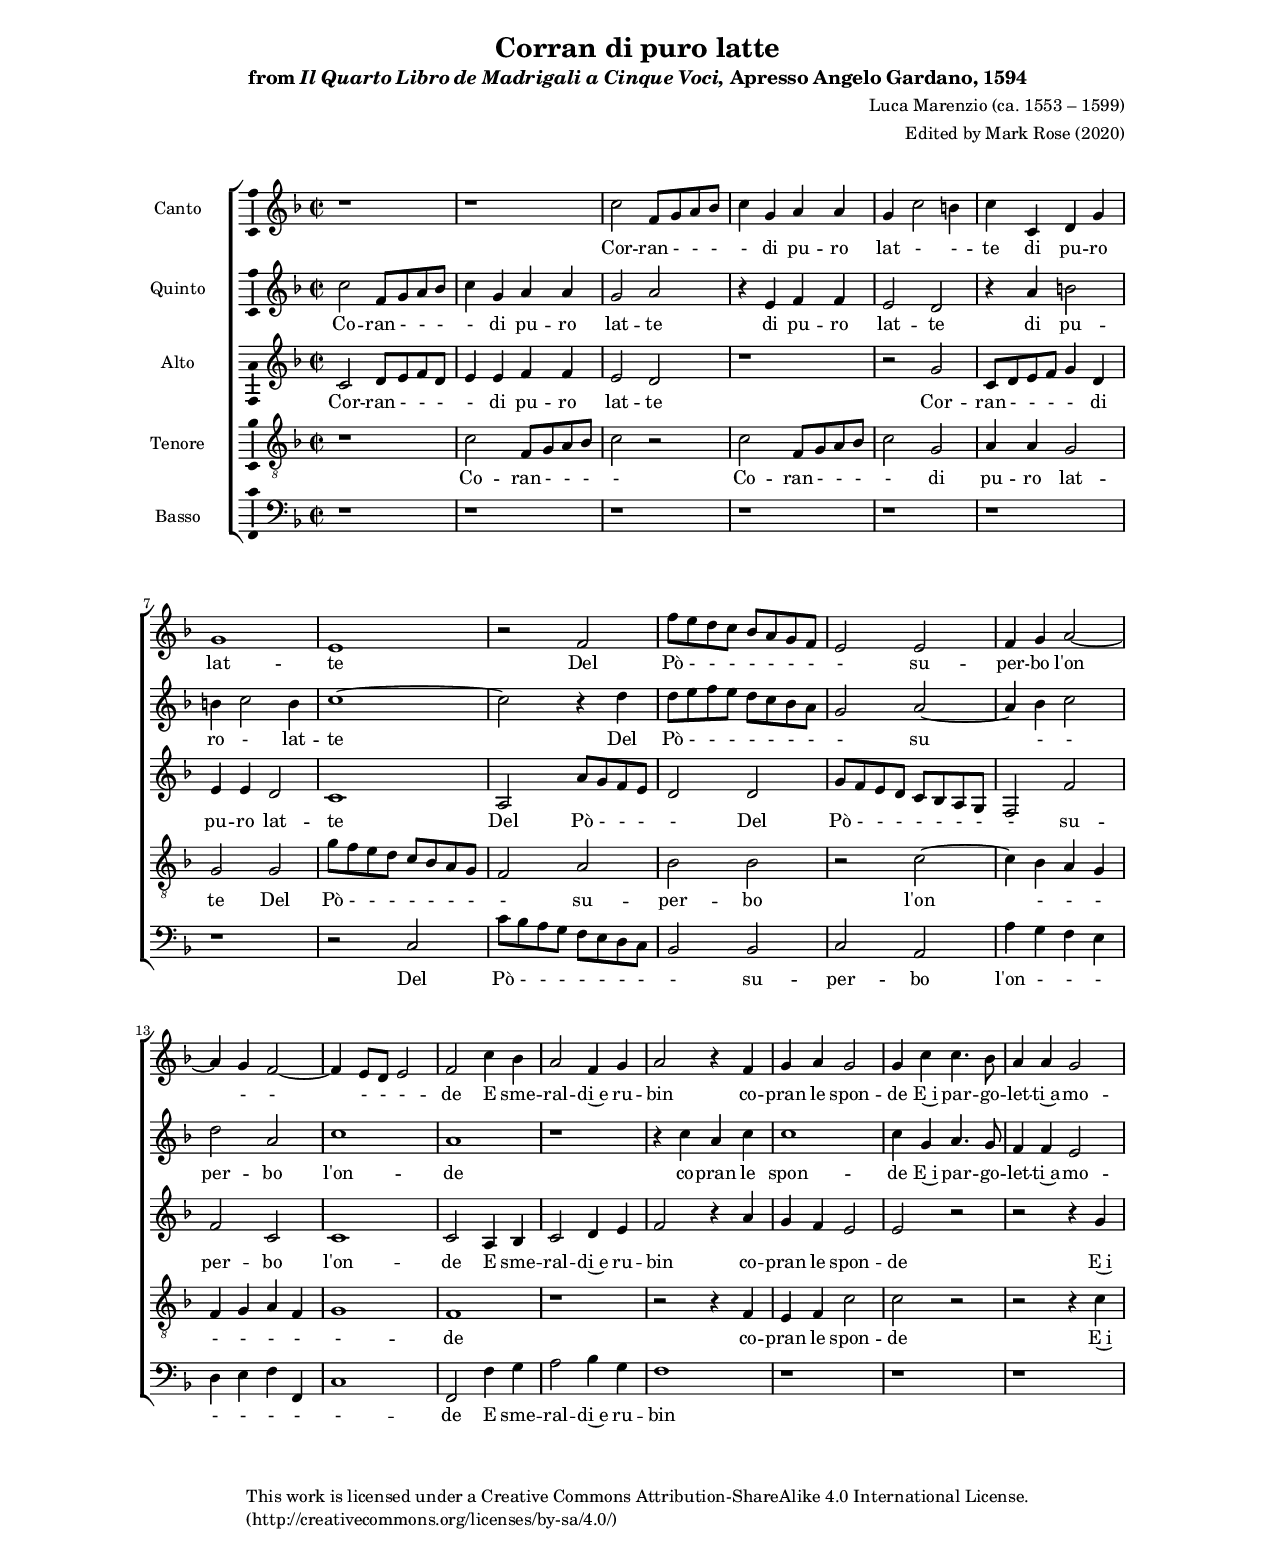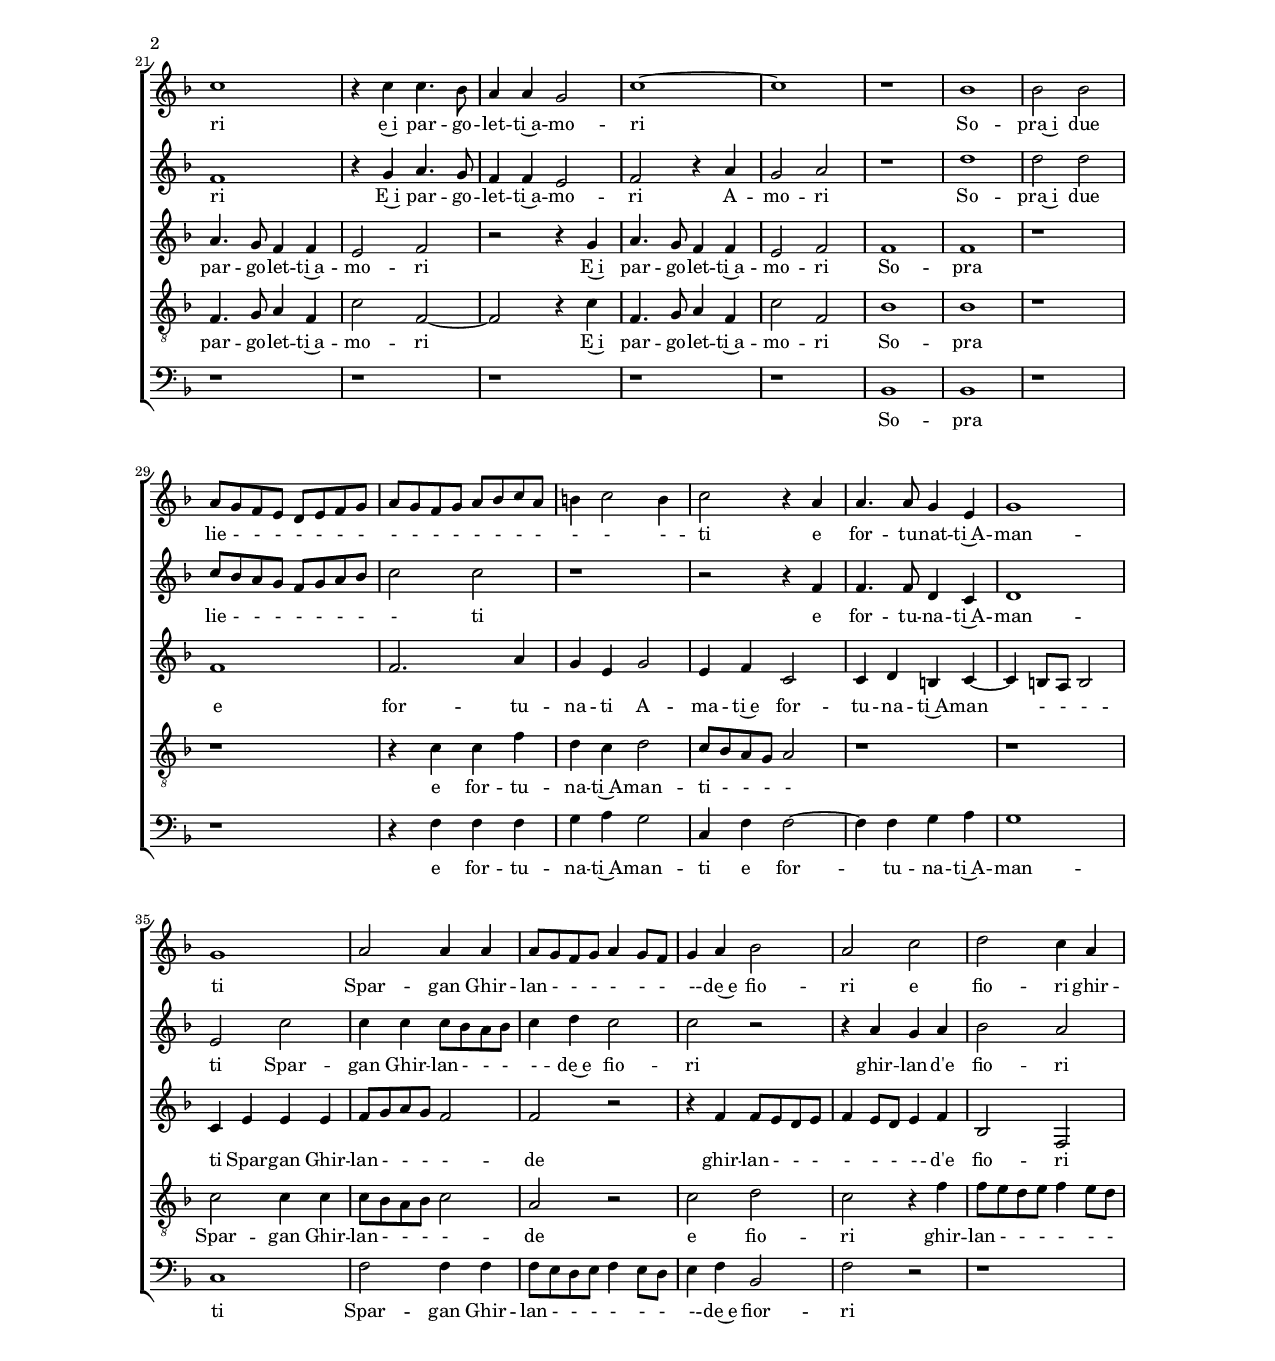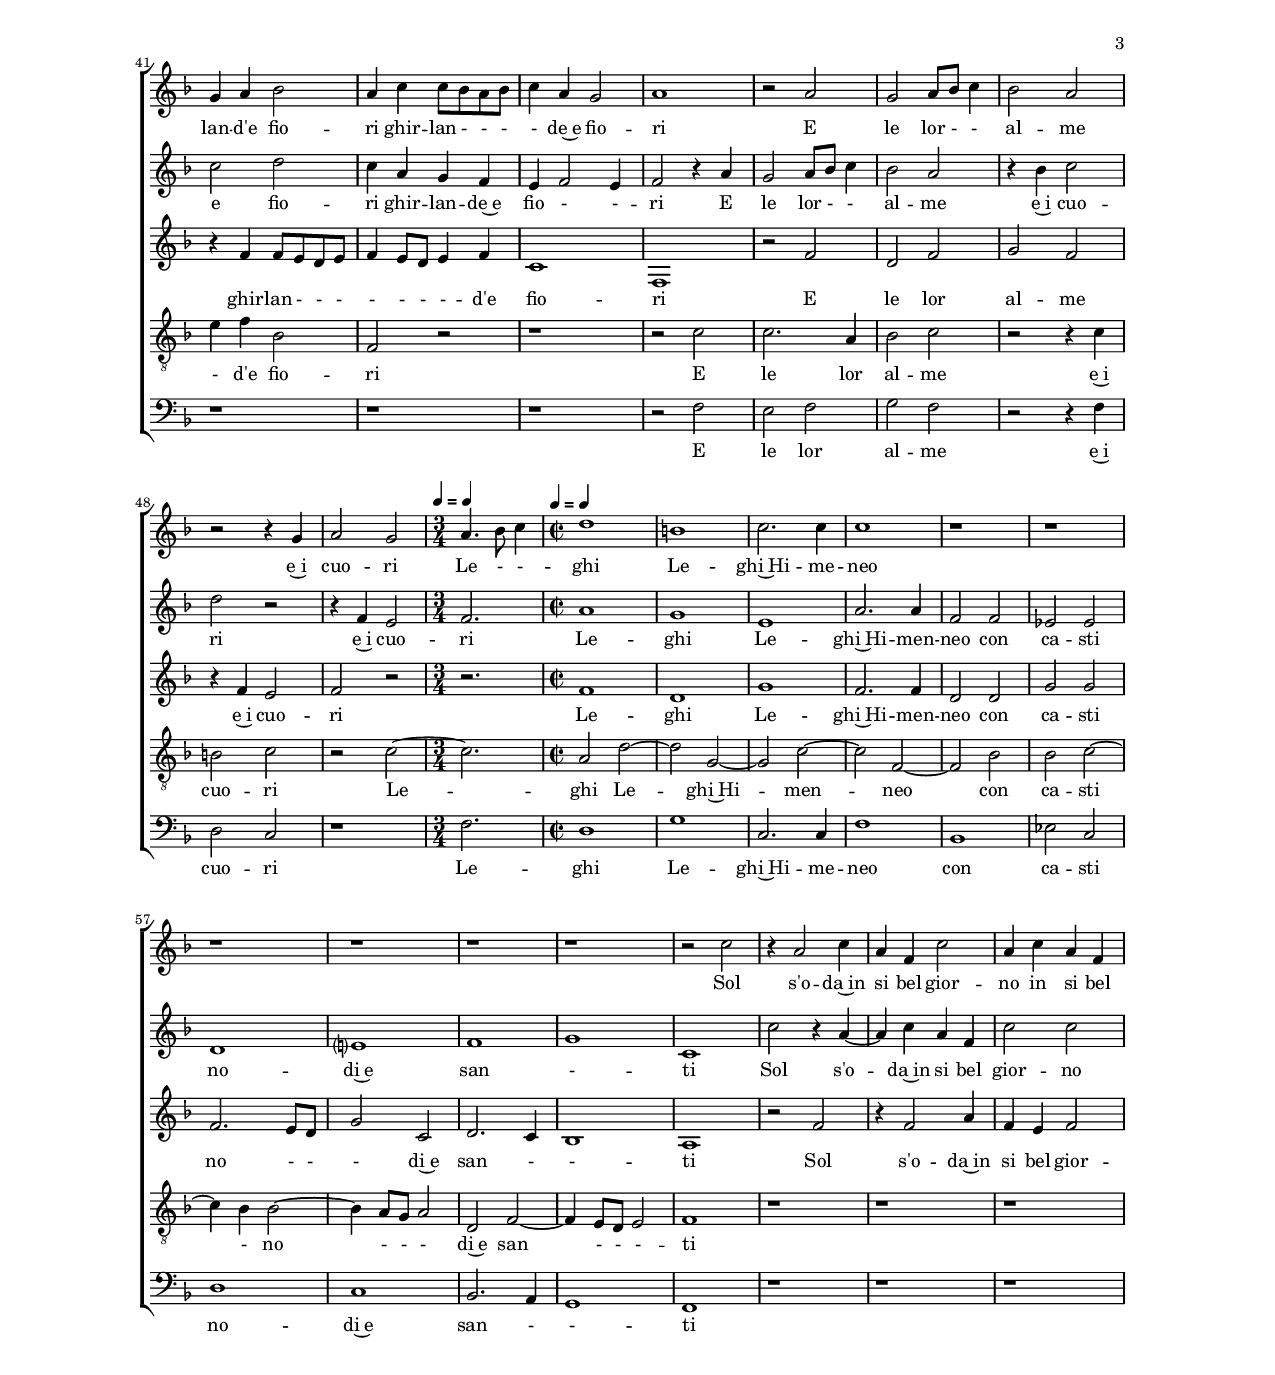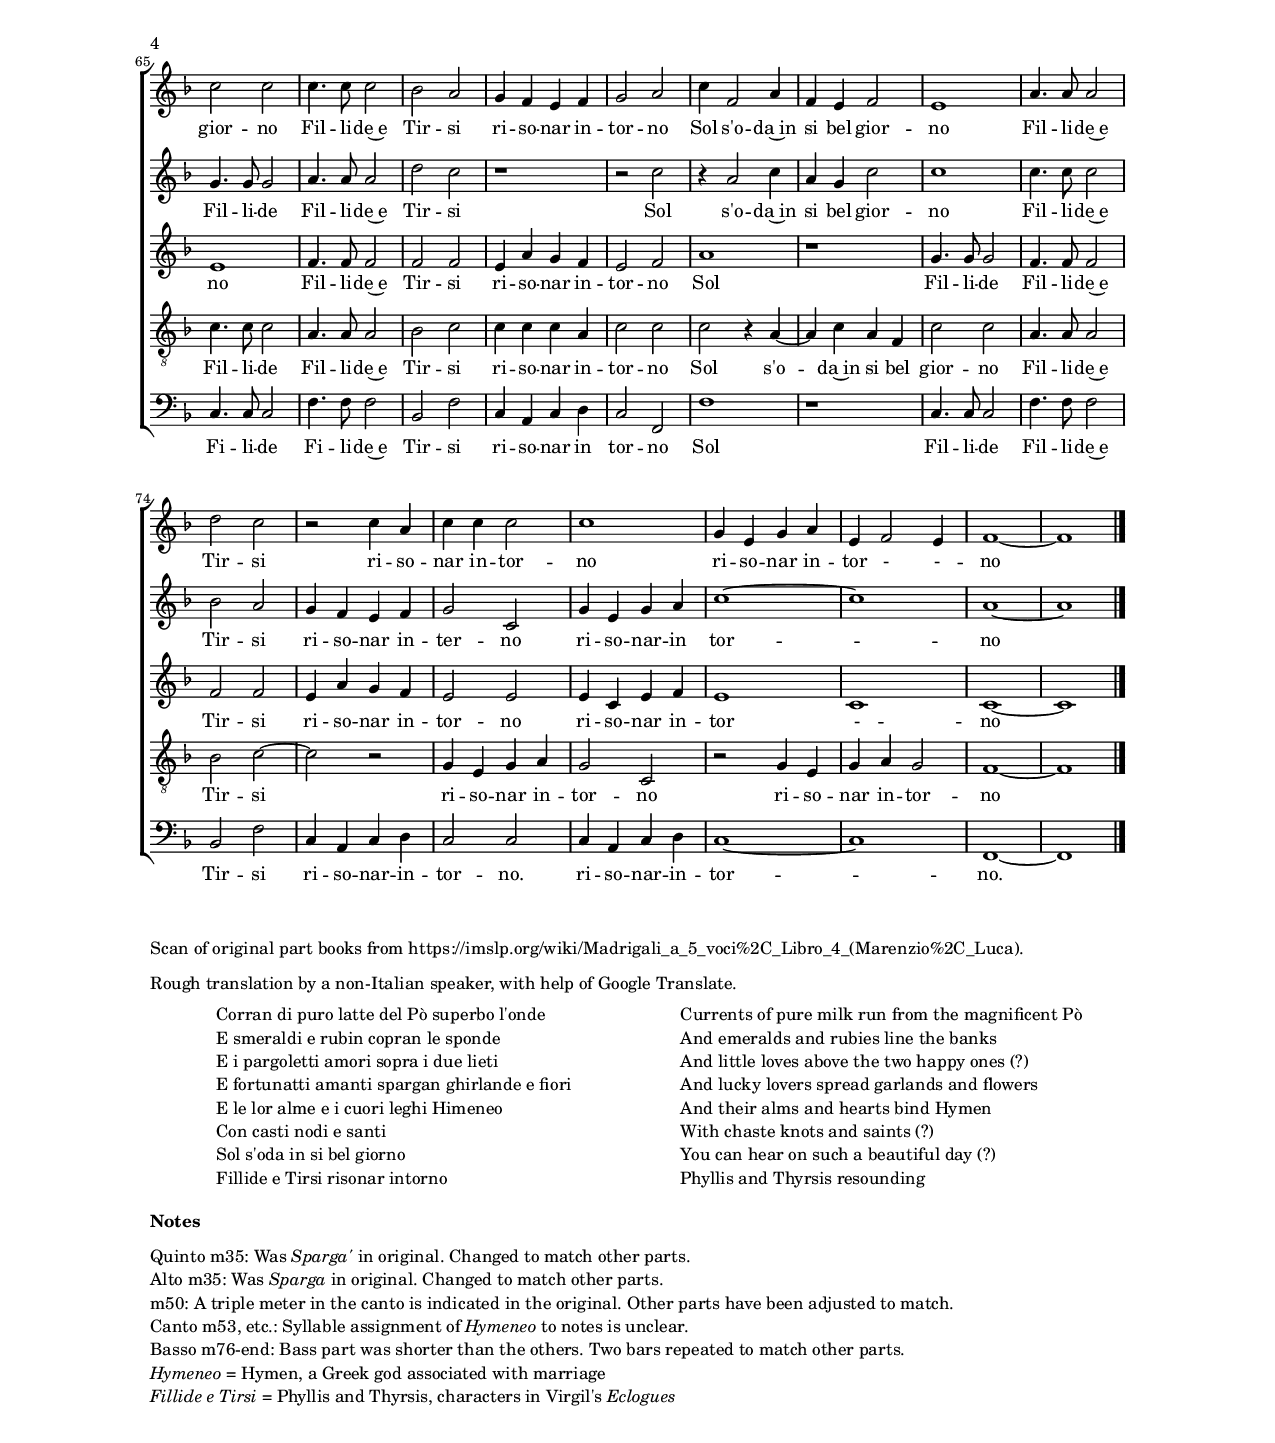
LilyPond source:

\language "english"

global = {
  \key f \major
  \time 2/2
}

ficta = { \once \set suggestAccidentals = ##t }

cantoNotes = {
  \transpose c' c' {
    \set Staff.instrumentName = #"Canto  "

    \clef "treble"
    \relative c'' {
      % line 1
      r\breve
      c2 f,8 g a bf c4 g4 a4 a4 g4 c2 b4 c4 c,4 d4 g4 g1 e1
      r2 f2 f'8 e d c bf a g f e2 e2

      % line 2
      f4 g4 a2. g4 f2. e8 d8 e2 f2
      c'4 bf4 a2 f4 g4 a2
      r4 f4 g4 a4 g2 g4 c4 c4. bf8 a4 a4 g2 c1
      r4 c4 c4. bf8 a4 a4 g2 c\breve
      r1

      % line 3
      bf1 bf2 bf2 a8 g f e d e f g a g f g a bf c a b4 c2 b4 c2
      r4 a4 a4. a8 g4 e4 g1 g1 a2 a4 a4 a8 g f g a4 g8 f8

      % line 4
      g4 a4 bf2 a2 c2 d2 c4 a4 g4 a4 bf2 a4 c4 c8 bf a bf c4 a4 g2 a1
      r2 a2 g2 a8 bf8 c4 bf2 a2
      r2 r4 g4 a2 g2

      % triplet bar in original
      \time 3/4
      \tempo \markup {
        \concat {
          \smaller \general-align #Y #DOWN \note #"4" #1
          " = "
          \smaller \general-align #Y #DOWN \note #"4" #1
        }
      }
      a4. bf8 c4
      \time 2/2
      \tempo \markup {
        \concat {
          \smaller \general-align #Y #DOWN \note #"4" #1
          " = "
          \smaller \general-align #Y #DOWN \note #"4" #1
        }
      }

      % line 5
      d1 b1 c2. c4 c1
      r\breve*2 r\breve r2 c2
      r4 a2 c4 a4 f4 c'2 a4 c4 a4 f4 c'2 c2
      c4. c8 c2 bf2 a2 g4 f4 e4 f4 g2 a2 c4 f,2 a4

      % line 6
      f4 e4 f2 e1 a4. a8 a2 d2 c2
      r2 c4 a4 c4 c4 c2 c1 g4 e4 g4 a4 e4 f2 e4 f\breve
    }
    \override Staff.BarLine.transparent = ##f
    \bar "|."
  }
}

cantoLyrics = \lyricmode {
  % line 1
  Cor -- ran - - - - di pu -- ro lat - - -- te
  di pu -- ro lat -- te
  Del Pò - - - - - - - - su --

  % line 2
  per -- bo l'on - - - - - -- de
  E sme -- ral -- di~e ru -- bin
  co -- pran le spon -- de
  E~i par -- go -- let -- ti~a -- mo -- ri
  e~i par -- go -- let -- ti~a -- mo -- ri

  % line 3
  So -- pra~i due lie - - - - - - - - - - - - - - - - - - -- ti
  e for -- tu -- nat -- ti~A -- man -- ti
  Spar -- gan Ghir -- lan - - - - - - - --

  % line 4
  de~e fio -- ri e fio -- ri ghir -- lan -- d'e fio -- ri
  ghir -- lan - - - - de~e fio -- ri
  E le lor - - al -- me
  e~i cuo -- ri Le - - -- ghi
  Le --

  % line 5
  ghi~Hi -- me -- neo
  Sol s'o -- da~in si bel gior -- no in si bel gior -- no
  Fil -- li -- de~e Tir -- si ri -- so -- nar in -- tor -- no
  Sol s'o -- da~in

  % line 6
  si bel gior -- no
  Fil -- li -- de~e Tir -- si
  ri -- so -- nar in -- tor -- no
  ri -- so -- nar in -- tor - - -- no

}

altoNotes = {
  \transpose c' c'' {
    \set Staff.instrumentName = #"Alto  "

    \clef "treble"
    \relative c {
      % line 1
      c2 d8 e f d e4 e4 f4 f4 e2 d2
      r1 r2 g2 c,8 d e f g4 d4 e4 e4 d2 c1
      a2 a'8 g f e d2 d2 g8 f e d c bf a g f2 f'2 f2 c2

      % line 2
      c1 c2 a4 bf4 c2 d4 e4 f2
      r4 a4 g4 f4 e2 e2
      r2 r2 r4 g4 a4. g8 f4 f4 e2 f2
      r2 r4 g4 a4. g8 f4 f4 e2 f2 f1 f1
      r1 f1 f2. a4 g4 e4 g2

      % line 3
      e4 f4 c2 c4 d4 b4 c2 b8 a8 b2 c4
      e4 e4 e4 f8 g a g f2 f2
      r2 r4 f4 f8 e d e f4 e8 d8 e4 f4 bf,2 f2
      r4 f'4 f8 e d e f4 e8 d8 e4 f4

      % line 4
      c1 f,1
      r2 f'2 d2 f2 g2 f2
      r4 f4 e2 f2
      r2

      % triplet bar in original
      r2.

      f1 d1 g1 f2. f4 d2 d2 g2 g2 f2. e8 d8 g2 c,2 d2. c4 bf1 a1
      r2 f'2
      r4 f2 a4 f4 e4

      % line 5
      f2 e1 f4. f8 f2 f2 f2 e4 a4 g4 f4 e2 f2 a1
      r1 g4. g8 g2 f4. f8 f2 f2 f2 e4 a4 g4 f4 e2 e2 e4 c4 e4 f4
      e1 c1 c\breve % ! written as if three breves

      % line 6
    }
  }
}

altoLyrics = \lyricmode {
  % line 1
  Cor -- ran - - - - di pu -- ro lat -- te
  Cor -- ran - - - - di pu -- ro lat -- te
  Del Pò - - - -
  Del Pò - - - - - - - - su -- per -- bo

  % line 2
  l'on -- de
  E sme -- ral -- di~e ru -- bin
  co -- pran le spon -- de
  E~i par -- go -- let -- ti~a -- mo -- ri
  E~i par -- go -- let -- ti~a -- mo -- ri So -- pra
  e for -- tu -- na -- ti
  A --

  % line 3
  ma -- ti~e for -- tu -- na -- ti~A -- man - - - -- ti
  Spar -- gan Ghir -- lan - - - - -- de
  ghir -- lan - - - - - - - -- d'e fio -- ri
  ghir -- lan - - - - - - - -- d'e

  % line 4
  fio -- ri
  E le lor al -- me
  e~i cuo -- ri
  Le -- ghi
  Le -- ghi~Hi -- men -- neo con ca -- sti no - - - di~e san - - -- ti
  Sol s'o -- da~in si bel

  % line 5
  gior -- no
  Fil -- li -- de~e Tir -- si ri -- so -- nar in -- tor -- no
  Sol Fil -- li -- de
  Fil -- li -- de~e Tir -- si ri -- so -- nar in -- tor -- no
  ri -- so -- nar in -- tor - -- no
}

tenoreNotes = {
  \transpose c' c' {
    \set Staff.instrumentName = #"Tenore  "

    \clef "treble_8"
    \relative c' {
      % line 1
      r1 c2 f,8 g a bf c2
      r2 c2 f,8 g a bf c2 g2 a4 a4 g2 g2
      g2 g'8 f e d c bf a g f2 a2 bf2 bf2

      % line 2
      r2 c2. bf4 a4 g4 f4 g4 a4 f4 g1 f1
      r1 r2 r4 f4 e4 f4 c'2 c2
      r2 r2 r4 c4 f,4. g8 a4 f4 c'2 f,1
      r4 c'4 f,4. g8 a4 f4 c'2 f,2 bf1 bf1
      r1 r1

      % line 3
      r4 c4 c4 f4 d4 c4 d2 c8 bf a g a2
      r\breve c2 c4 c4 c8 bf a bf c2 a2
      r2 c2 d2 c2
      r4 f4 f8 e d e f4 e8 d8 e4 f4 bf,2 f2
      r2 r1

      % line 4
      r2 c'2 c2. a4 bf2 c2
      r2 r4 c4 b2 c2
      r2

      % just before triplet bar in canto; adjusting rhythm to match canto
      c2~ c2. a2 % ! was: c1 a1
      d1 g,1 c1 f,1 bf2 bf2 c2. bf4 bf2. a8 g8 a2 d,2
          f2. e8 d8 e2 f1
      r1 r\breve c'4. c8 c2

      % line 5
      a4. a8 a2 bf2 c2 c4 c4 c4 a4 c2 c2 c2
      r4 a2 c4 a4 f4 c'2 c2 a4. a8 a2 bf2 c1
      r2 g4 e4 g4 a4 g2 c,2
      r2 g'4 e4 g4 a4 g2 f\breve
    }
  }
}

tenoreLyrics = \lyricmode {
  % line 1
  Co -- ran - - - -
  Co -- ran - - - - di pu -- ro lat -- te
  Del Pò - - - - - - - - su -- per -- bo

  % line 2
  l'on - - - - - - - - -- de
  co -- pran le spon -- de
  E~i par -- go -- let -- ti~a -- mo -- ri
  E~i par -- go -- let -- ti~a -- mo -- ri
  So -- pra

  % line 3
  e for -- tu -- na -- ti~A -- man -- ti - - - -
  Spar -- gan Ghir -- lan - - - - -- de
  e fio -- ri ghir -- lan - - - - - - - d'e fio -- ri

  % line 4
  E le lor al -- me
  e~i cuo -- ri
  Le -- ghi
  Le -- ghi~Hi -- men -- neo con ca -- sti - no - - - di~e san - - - -- ti
  Fil -- li -- de

  % line 5
  Fil -- li -- de~e Tir -- si ri -- so -- nar in -- tor -- no
  Sol s'o -- da~in si bel gior -- no
  Fil -- li -- de~e Tir -- si
  ri -- so -- nar in -- tor -- no
  ri -- so -- nar in -- tor -- no
}

bassoNotes = {
  \transpose c' c' {
    \set Staff.instrumentName = #"Basso  "

    \clef "bass"
    \relative c {
      % line 1
      r\breve r\breve r\breve
      r1 r2 c2 c'8 bf a g f e d c bf2 bf2 c2 a2
          a'4 g4 f4 e4 d4 e4 f4 f,4 c'1 f,2 f'4 g4
      
      % line 2
      a2 bf4 g4 f1
      r1 r\breve r\breve r\breve
      r1 bf,1 bf1
      r1 r1 r4 f'4 f4 f4 g4 a4 g2 c,4 f4 f2. f4 g4 a4 g1 c,1
      f2 f4 f4 f8 e d e f4 e8 d8

      % line 3
      e4 f4 bf,2 f'2
      r2 r1 r\breve r1 r2 f2 e2 f2 g2 f2
      r2 r4 f4 d2 c2

      % triplet bar in canto; adjusting rhythm to match
      r1
      f2. % ! was: f1
      d1 g1 c,2. c4 f1 bf,1 ef2 c2 d1 c1 bf2. a4 g1 f1
      r1 r\breve

      % line 4
      c'4. c8 c2 f4. f8 f2 bf,2 f'2 c4 a4 c4 d4 c2 f,2 f'1
      r1 c4. c8 c2 f4. f8 f2 bf,2 f'2

      % ! Added two bars to match other parts
      c4 a4 c4 d4
      c2 c2

      c4 a4 c4 d4
      c\breve f,\breve
    }
  }
}

bassoLyrics = \lyricmode {
  % line 1
  Del Pò - - - - - - - - su -- per -- bo
  l'on - - - - - - - - -- de E sme --

  % line 2
  ral -- di~e ru -- bin
  So -- pra
  e for -- tu -- na -- ti~A -- man -- ti
  e for -- tu -- na -- ti~A -- man -- ti
  Spar -- gan Ghir -- lan - - - - - - - --

  % line 3
  de~e fior -- ri
  E le lor al -- me
  e~i cuo -- ri
  Le -- ghi
  Le -- ghi~Hi -- me -- neo con ca -- sti no -- di~e san - - -- ti

  % line 4
  Fi -- li -- de
  Fi -- li -- de~e Tir -- si ri -- so -- nar in tor -- no
  Sol
  Fil -- li -- de
  Fil -- li -- de~e Tir -- si

  % ! Added two bars to match other parts
  ri -- so -- nar -- in -- tor -- no.

  ri -- so -- nar -- in -- tor -- no.
}

quintoNotes = {
  \transpose c' c' {
    \set Staff.instrumentName = #"Quinto  "

    \clef "treble"
    \relative c'' {
      % line 1
      c2 f,8 g a bf c4 g4 a4 a4 g2 a2
      r4 e4 f4 f4 e2 d2
      r4 a'4 b2 b4 c2 b4 c1.
      r4 d4 d8 e f e
      
      % line 2
      d8 c bf a g2 a2. bf4 c2 d2 a2 c1 a1
      r1 r4 c4 a4 c4 c1 c4 g4 a4. g8 f4 f4 e2 f1
      r4 g4 a4. g8 f4 f4 e2 f2
      r4 a4

      % line 3
      g2 a2
      r1 d1 d2 d2 c8 bf a g f g a bf c2 c2
      r1 r2 r4 f,4 f4. f8 d4 c4 d1 e2
      c'2 c4 c4 c8 bf a bf c4 d4 c2 c2
      r2

      % line 4
      r4 a4 g4 a4 bf2 a2 c2 d2 c4 a4 g4 f4 e4 f2 e4 f2
      r4 a4 g2 a8 bf8 c4 bf2 a2
      r4 bf4 c2 d2
      r2 r4
      % just before triplet bar in canto; adjusting rhythm
      f,4 e2
      f2. % ! was: f1
      a1 g1 e1

      % line 5
      a2. a4 f2 f2 ef2 ef2 d1 e?1
      f1 g1 c,1 % ! written as: f\breve g\breve c,\breve
      c'2
      r4 a2 c4 a4 f4 c'2 c2 g4. g8 g2 a4. a8 a2 d2 c2
      r1 r2 c2
      r4 a2 c4 a4 g4

      % line 6
      c2 c1 c4. c8 c2 bf2 a2 g4 f4 e4 f4 g2 c,2 g'4 e4 g4 a4
          c\breve a\breve
    }
  }
}

quintoLyrics = \lyricmode {
  % line 1
  Co -- ran - - - - di pu -- ro lat -- te
  di pu -- ro lat -- te
  di pu -- ro - lat -- te
  Del Pò - - - - - - - -

  % line 2
  su - - per -- bo l'on -- de
  co -- pran le spon -- de E~i par -- go -- let -- ti~a -- mo -- ri
  E~i par -- go -- let -- ti~a -- mo -- ri
  A --

  % line 3
  mo -- ri
  So -- pra~i due lie - - - - - - - - ti
  e for -- tu -- na -- ti~A -- man -- ti
  Spar -- gan Ghir -- lan - - - - -- de~e fio -- ri

  % line 4
  ghir -- lan -- d'e fio -- ri e fio -- ri
  ghir -- lan -- de~e fio - - -- ri
  E le lor - - al -- me
  e~i cuo -- ri
  e~i cuo -- ri
  Le -- ghi
  Le --

  % line 5
  ghi~Hi -- men -- neo con ca -- sti no -- di~e  san - -- ti
  Sol
  s'o -- da~in si bel gior -- no
  Fil -- li -- de
  Fil -- li -- de~e Tir -- si
  Sol s'o -- da~in si bel

  % line 6
  gior -- no
  Fil -- li -- de~e Tir -- si ri -- so -- nar in -- ter -- no
  ri -- so -- nar -- in tor -- no
}

\header{
  title = "Corran di puro latte"
  subtitle = \markup { from \italic { Il Quarto Libro de Madrigali a Cinque Voci, } Apresso Angelo Gardano, 1594 }
  composer = "Luca Marenzio (ca. 1553 – 1599)"
  arranger = "Edited by Mark Rose (2020)"
  %poet = "???"
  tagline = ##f
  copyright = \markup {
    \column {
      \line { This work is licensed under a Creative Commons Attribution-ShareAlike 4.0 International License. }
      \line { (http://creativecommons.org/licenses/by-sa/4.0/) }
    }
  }
}

#(set-global-staff-size 15)

\paper {
  #(include-special-characters) % So we can use HTML entities.
  #(set-paper-size "letter")

  left-margin = 1\in
  right-margin = 1\in
  top-margin = 0.5\in
  bottom-margin = 0.5\in

  ragged-bottom = ##t
  system-system-spacing #'basic-distance = 15
}

\markup { \vspace #1 }

\score {
  \new ChoirStaff = choirStaff <<
    \new Voice = "cantoNotes" \with {
      \remove "Note_heads_engraver"
      \consists "Completion_heads_engraver"
      \remove "Rest_engraver"
      \consists "Completion_rest_engraver"
    } << \global \cantoNotes >>
    \new Lyrics = "cantoLyrics"
      \lyricsto cantoNotes { \cantoLyrics }

    \new Voice = "quintoNotes" \with {
      \remove "Note_heads_engraver"
      \consists "Completion_heads_engraver"
      \remove "Rest_engraver"
      \consists "Completion_rest_engraver"
    } << \global \quintoNotes >>
    \new Lyrics = "quintoLyrics"
      \lyricsto quintoNotes { \quintoLyrics }

    \new Voice = "altoNotes" \with {
      \remove "Note_heads_engraver"
      \consists "Completion_heads_engraver"
      \remove "Rest_engraver"
      \consists "Completion_rest_engraver"
    } << \global \altoNotes >>
    \new Lyrics = "altoLyrics" \lyricsto altoNotes { \altoLyrics }

    \new Voice = "tenoreNotes" \with {
      \remove "Note_heads_engraver"
      \consists "Completion_heads_engraver"
      \remove "Rest_engraver"
      \consists "Completion_rest_engraver"
    } << \global \tenoreNotes >>
    \new Lyrics = "tenoreLyrics" \lyricsto tenoreNotes { \tenoreLyrics }

    \new Voice = "bassoNotes" \with {
      \remove "Note_heads_engraver"
      \consists "Completion_heads_engraver"
      \remove "Rest_engraver"
      \consists "Completion_rest_engraver"
    } << \global \bassoNotes >>
    \new Lyrics = "bassoLyrics" \lyricsto bassoNotes { \bassoLyrics }
  >>

  \layout {
    \context {
      \Score

      % incipit should not start with a start delimiter
      \remove "System_start_delimiter_engraver"
    }

    \context {
      \Voice

      \consists "Ambitus_engraver"

      % The command below can be commented out in
      % short scores, but especially for large scores you
      % will typically yield better line breaking and improve
      % overall spacing if you do not comment the command out.

      \remove "Forbid_line_break_engraver"
    }
  }
  \midi { \tempo 2 = 80 }
}

\markup {
  \vspace #3
  \column {
    \line { Scan of original part books from https://imslp.org/wiki/Madrigali_a_5_voci%2C_Libro_4_(Marenzio%2C_Luca). }
    \vspace #0.5
    \line { Rough translation by a non-Italian speaker, with help of Google 
Translate. }
  }
}

\markup {
  \vspace #1
  \fill-line {
    \hspace #1
    \column {
      \line { Corran di puro latte del Pò superbo l'onde }
      \line { E smeraldi e rubin copran le sponde }
      \line { E i pargoletti amori sopra i due lieti }
      \line { E fortunatti amanti spargan ghirlande e fiori }
      \line { E le lor alme e i cuori leghi Himeneo }
      \line { Con casti nodi e santi }
      \line { Sol s'oda in si bel giorno }
      \line { Fillide e Tirsi risonar intorno }
    }
    \hspace #2
    \column {
      \line { Currents of pure milk run from the magnificent Pò }
      \line { And emeralds and rubies line the banks }
      \line { And little loves above the two happy ones (?) }
      \line { And lucky lovers spread garlands and flowers }
      \line { And their alms and hearts bind Hymen }
      \line { With chaste knots and saints (?) }
      \line { You can hear on such a beautiful day (?) }
      \line { Phyllis and Thyrsis resounding }
    }
    \hspace #1
  }
}

\markuplist {
  \vspace #1
  \column {
    \line { \bold Notes }
    \vspace #0.5
    \line { Quinto m35: Was \italic { Sparga' } in original. Changed to match other parts. }
    \line { Alto m35: Was \italic { Sparga } in original. Changed to match other parts. }
    \line { m50: A triple meter in the canto is indicated in the original. Other parts have been adjusted to match. }
    \line { Canto m53, etc.: Syllable assignment of \italic { Hymeneo } to notes is unclear. }
    \line { Basso m76-end: Bass part was shorter than the others. Two bars repeated to match other parts. }
    \line { \italic { Hymeneo } = Hymen, a Greek god associated with marriage }
    \line { \italic { Fillide e Tirsi } = Phyllis and Thyrsis, characters in Virgil's \italic { Eclogues } }
  }
}


\version "2.18.2"  % necessary for upgrading to future LilyPond versions.
